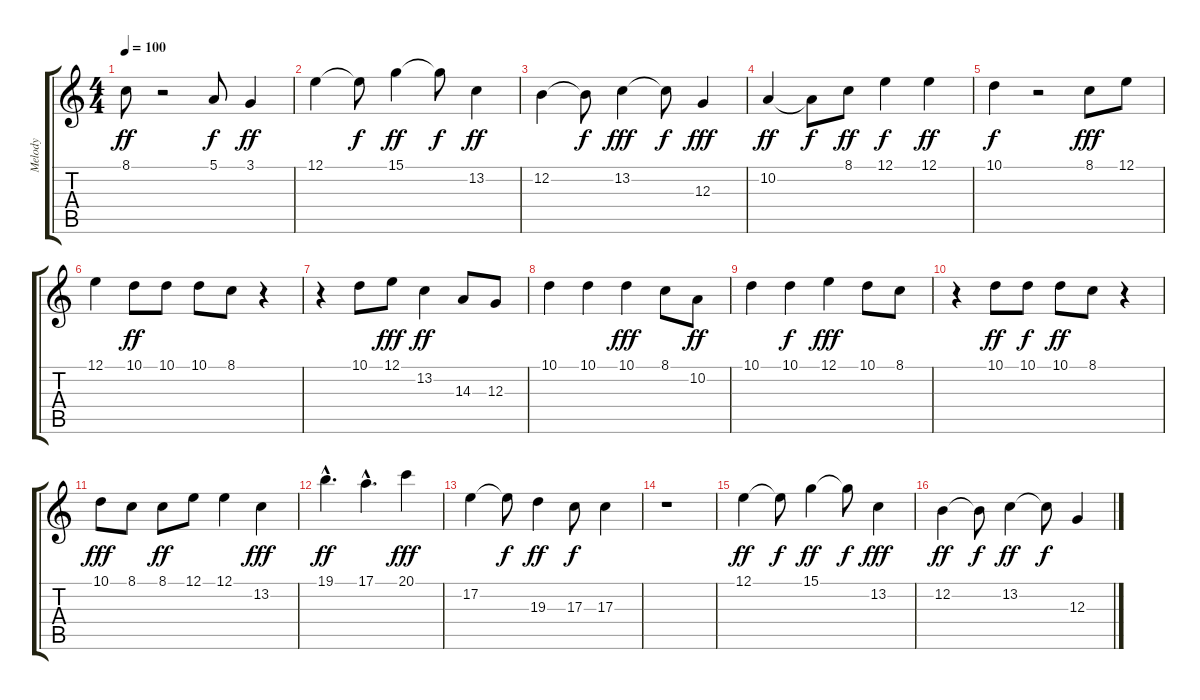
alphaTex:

\track ("Melody" "Melody") {instrument choiraahs}
\staff {score tabs}
\tuning (E4 B3 G3 D3 A2 E2) {hide}
\ts (4 4)
\tempo 100
\clef g2
\ks c
8.1.8{dy ff} r.2 5.1.8{dy f} 3.1.4{dy ff} |
12.1.4 12.1{t}.8{dy f} 15.1.4{dy ff} 15.1{t}.8{dy f} 13.2.4{dy ff} |
12.2.4 12.2{t}.8{dy f} 13.2.4{dy fff} 13.2{t}.8{dy f} 12.3.4{dy fff} |
10.2.4{dy ff} 10.2{t}.8{dy f} 8.1.8{dy ff} 12.1.4{dy f} 12.1.4{dy ff} |
10.1.4{dy f} r.2 8.1.8{dy fff} 12.1.8 |
12.1.4 10.1.8{dy ff} 10.1.8 10.1.8 8.1.8 r.4 |
r.4 10.1.8 12.1.8{dy fff} 13.2.4{dy ff} 14.3.8 12.3.8 |
10.1.4 10.1.4 10.1.4{dy fff} 8.1.8 10.2.8{dy ff} |
10.1.4 10.1.4{dy f} 12.1.4{dy fff} 10.1.8 8.1.8 |
r.4 10.1.8{dy ff} 10.1.8{dy f} 10.1.8{dy ff} 8.1.8 r.4 |
10.1.8{dy fff} 8.1.8 8.1.8{dy ff} 12.1.8 12.1.4 13.2.4{dy fff} |
19.1{hac}.4{d dy ff} 17.1{hac}.4{d} 20.1.4{dy fff} |
17.2.4 17.2{t}.8{dy f} 19.3.4{dy ff} 17.3.8{dy f} 17.3.4 |
r.1 |
12.1.4{dy ff} 12.1{t}.8{dy f} 15.1.4{dy ff} 15.1{t}.8{dy f} 13.2.4{dy fff} |
12.2.4{dy ff} 12.2{t}.8{dy f} 13.2.4{dy ff} 13.2{t}.8{dy f} 12.3.4
